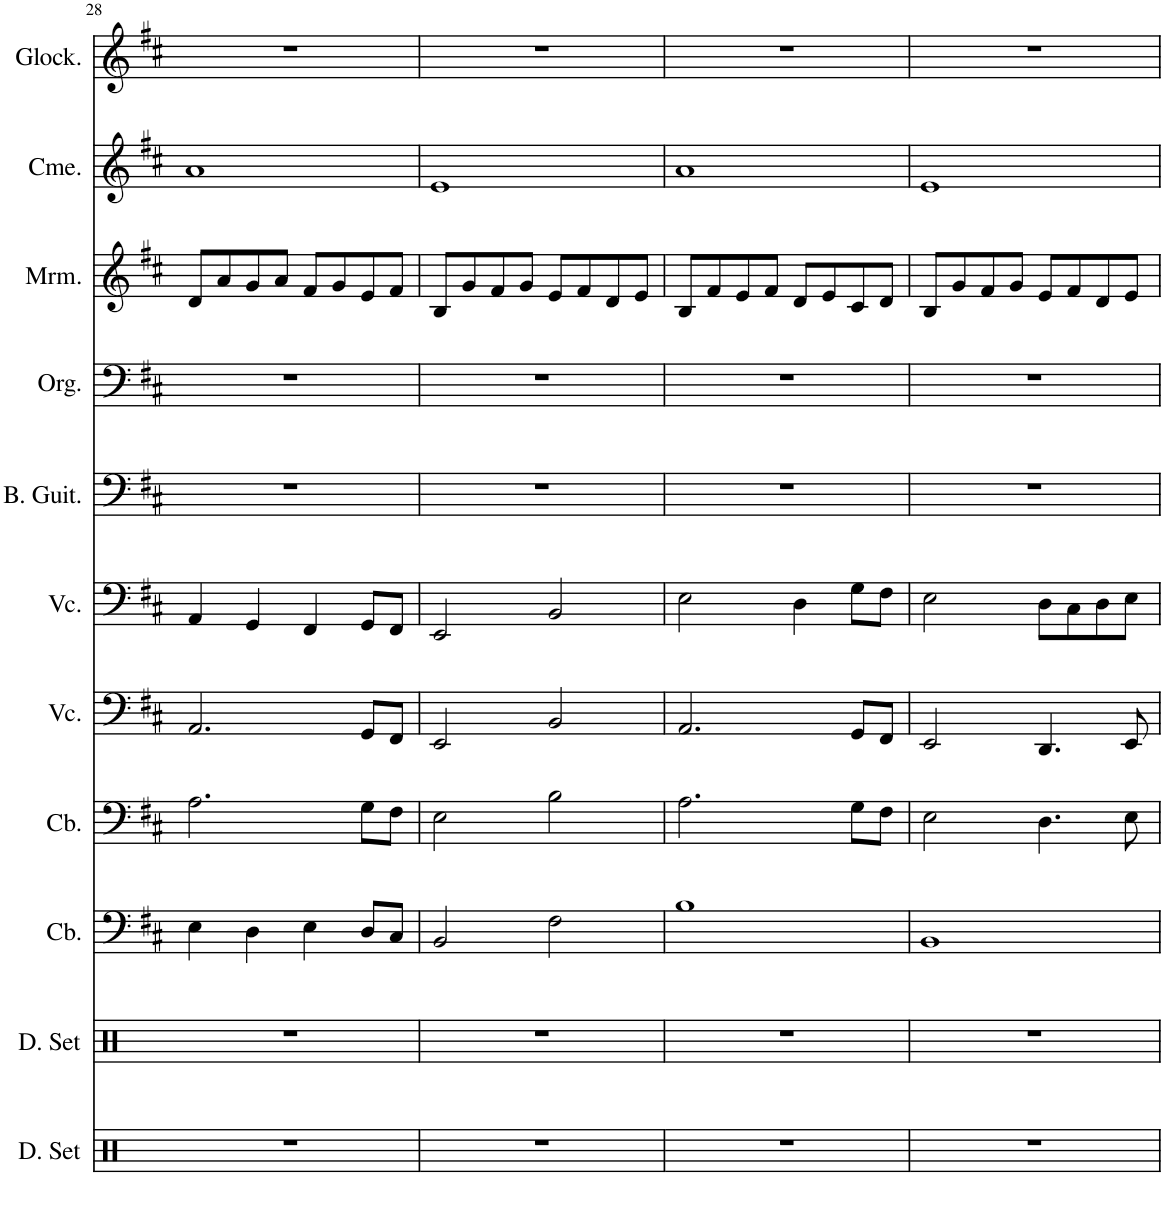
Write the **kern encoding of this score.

**kern	**kern	**kern	**kern	**kern	**kern	**kern	**kern	**kern	**kern	**kern
*part11	*part10	*part9	*part8	*part7	*part6	*part5	*part4	*part3	*part2	*part1
*staff11	*staff10	*staff9	*staff8	*staff7	*staff6	*staff5	*staff4	*staff3	*staff2	*staff1
*I"Drumset	*I"Drumset	*I"Contrabass	*I"Contrabass	*I"Violoncello	*I"Violoncello	*I"Bass Guitar	*I"Organ	*I"Marimba	*I"Chimes	*I"Glockenspiel
*I'D. Set	*I'D. Set	*I'Cb.	*I'Cb.	*I'Vc.	*I'Vc.	*I'B. Guit.	*I'Org.	*I'Mrm.	*I'Cme.	*I'Glock.
!!LO:PB:g=z
*clefX	*clefX	*clefF4	*clefF4	*clefF4	*clefF4	*clefF4	*clefF4	*clefG2	*clefG2	*clefG2
*	*	*Trd7c12	*Trd7c12	*	*	*Trd7c12	*	*	*	*Trd-14c-24
*k[]	*k[]	*k[f#c#]	*k[f#c#]	*k[f#c#]	*k[f#c#]	*k[f#c#]	*k[f#c#]	*k[f#c#]	*k[f#c#]	*k[f#c#]
*M4/4	*M4/4	*M4/4	*M4/4	*M4/4	*M4/4	*M4/4	*M4/4	*M4/4	*M4/4	*M4/4
=28	=28	=28	=28	=28	=28	=28	=28	=28	=28	=28
1r	1r	4E\	2.A\	2.AA/	4AA/	1r	1r	8d/L	1a	1r
.	.	.	.	.	.	.	.	8a/	.	.
.	.	4D\	.	.	4GG/	.	.	8g/	.	.
.	.	.	.	.	.	.	.	8a/J	.	.
.	.	4E\	.	.	4FF#/	.	.	8f#/L	.	.
.	.	.	.	.	.	.	.	8g/	.	.
.	.	8D/L	8G\L	8GG/L	8GG/L	.	.	8e/	.	.
.	.	8C#/J	8F#\J	8FF#/J	8FF#/J	.	.	8f#/J	.	.
=29	=29	=29	=29	=29	=29	=29	=29	=29	=29	=29
1r	1r	2BB/	2E\	2EE/	2EE/	1r	1r	8B/L	1e	1r
.	.	.	.	.	.	.	.	8g/	.	.
.	.	.	.	.	.	.	.	8f#/	.	.
.	.	.	.	.	.	.	.	8g/J	.	.
.	.	2F#\	2B\	2BB/	2BB/	.	.	8e/L	.	.
.	.	.	.	.	.	.	.	8f#/	.	.
.	.	.	.	.	.	.	.	8d/	.	.
.	.	.	.	.	.	.	.	8e/J	.	.
=30	=30	=30	=30	=30	=30	=30	=30	=30	=30	=30
1r	1r	1B	2.A\	2.AA/	2E\	1r	1r	8B/L	1a	1r
.	.	.	.	.	.	.	.	8f#/	.	.
.	.	.	.	.	.	.	.	8e/	.	.
.	.	.	.	.	.	.	.	8f#/J	.	.
.	.	.	.	.	4D\	.	.	8d/L	.	.
.	.	.	.	.	.	.	.	8e/	.	.
.	.	.	8G\L	8GG/L	8G\L	.	.	8c#/	.	.
.	.	.	8F#\J	8FF#/J	8F#\J	.	.	8d/J	.	.
=31	=31	=31	=31	=31	=31	=31	=31	=31	=31	=31
1r	1r	1BB	2E\	2EE/	2E\	1r	1r	8B/L	1e	1r
.	.	.	.	.	.	.	.	8g/	.	.
.	.	.	.	.	.	.	.	8f#/	.	.
.	.	.	.	.	.	.	.	8g/J	.	.
.	.	.	4.D\	4.DD/	8D\L	.	.	8e/L	.	.
.	.	.	.	.	8C#\	.	.	8f#/	.	.
.	.	.	.	.	8D\	.	.	8d/	.	.
.	.	.	8E\	8EE/	8E\J	.	.	8e/J	.	.
=	=	=	=	=	=	=	=	=	=	=
*-	*-	*-	*-	*-	*-	*-	*-	*-	*-	*-
